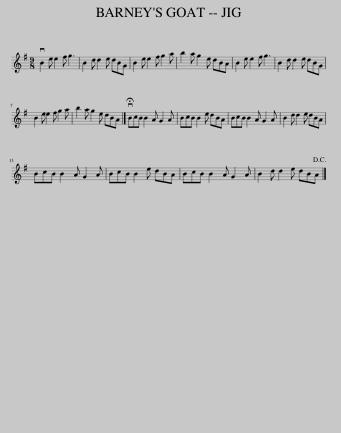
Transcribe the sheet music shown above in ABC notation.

X:1
L:1/8
M:9/8
I:linebreak $
K:Emin
V:1 treble
V:1
 vB2 e e2 f g3 | B2 d d2 e dBG | B2 e e2 f g2 a | b2 a g2 e dBA | B2 e e2 f g3 | %5
 B2 d d2 e dBG |$ B2 e e2 f g2 a | b2 a g2 e dBA |] !fermata!vBcB B2 A G2 A | BcB B2 e dBA | %10
 BcB B2 A G2 A | B2 d d2 e dBA |$ BcB B2 A G2 A | BcB B2 e dBA | BcB B2 A G2 A | %15
 B2 d d2 e dBA!D.C.! |] %16
